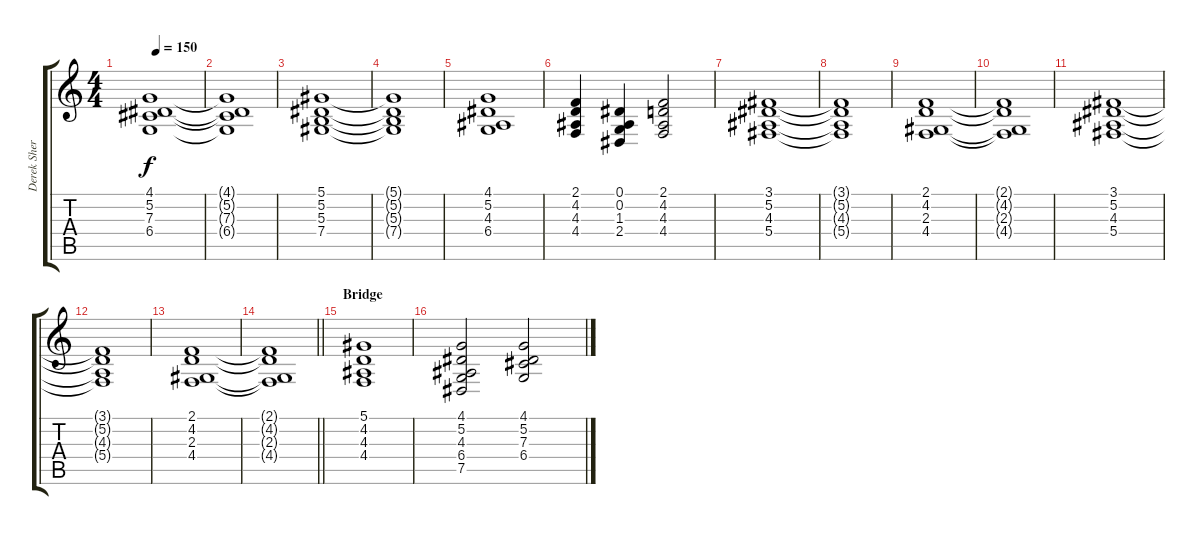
\track ("Derek Sherinian" "Derek Sher") {instrument choiraahs}
\staff {score tabs}
\tuning (Eb4 Bb3 Gb3 Db3 Ab2 Eb2) {hide}
\ts (4 4)
\tempo 150
\clef g2
\ks c
(4.1 5.2 7.3 6.4).1{dy f} |
(4.1{t} 5.2{t} 7.3{t} 6.4{t}).1 |
(5.1 5.2 5.3 7.4).1 |
(5.1{t} 5.2{t} 5.3{t} 7.4{t}).1 |
(4.1 5.2 4.3 6.4).1 |
(2.1 4.2 4.3 4.4).4 (0.1 0.2 1.3 2.4).4 (2.1 4.2 4.3 4.4).2 |
(3.1 5.2 4.3 5.4).1 |
(3.1{t} 5.2{t} 4.3{t} 5.4{t}).1 |
(2.1 4.2 2.3 4.4).1 |
(2.1{t} 4.2{t} 2.3{t} 4.4{t}).1 |
(3.1 5.2 4.3 5.4).1 |
(3.1{t} 5.2{t} 4.3{t} 5.4{t}).1 |
(2.1 4.2 2.3 4.4).1 |
\barLineRight lightlight
(2.1{t} 4.2{t} 2.3{t} 4.4{t}).1 |
\section ("" "Bridge")
(5.1 4.2 4.3 4.4).1 |
(4.1 5.2 4.3 6.4 7.5).2 (4.1 5.2 7.3 6.4).2
